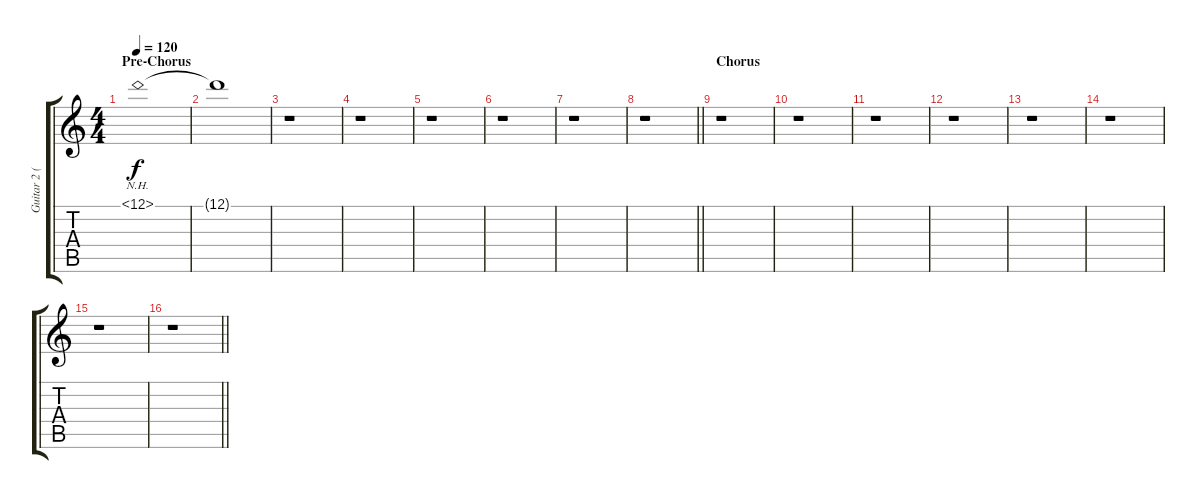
\track ("Guitar 2 (Lead Centre 1)" "Guitar 2 (") {instrument distortionguitar}
\staff {score tabs}
\tuning (D4 A3 F3 C3 G2 D2) {hide}
\ts (4 4)
\section ("" "Pre-Chorus")
\tempo 120
\clef g2
\ks c
12.1{nh}.1{dy f} |
12.1{t}.1{volume 0} |
r.1{volume 13} |
r.1 |
r.1 |
r.1 |
r.1 |
\barLineRight lightlight
r.1 |
\section ("" "Chorus")
r.1 |
r.1 |
r.1 |
r.1 |
r.1 |
r.1 |
r.1 |
\barLineRight lightlight
r.1
